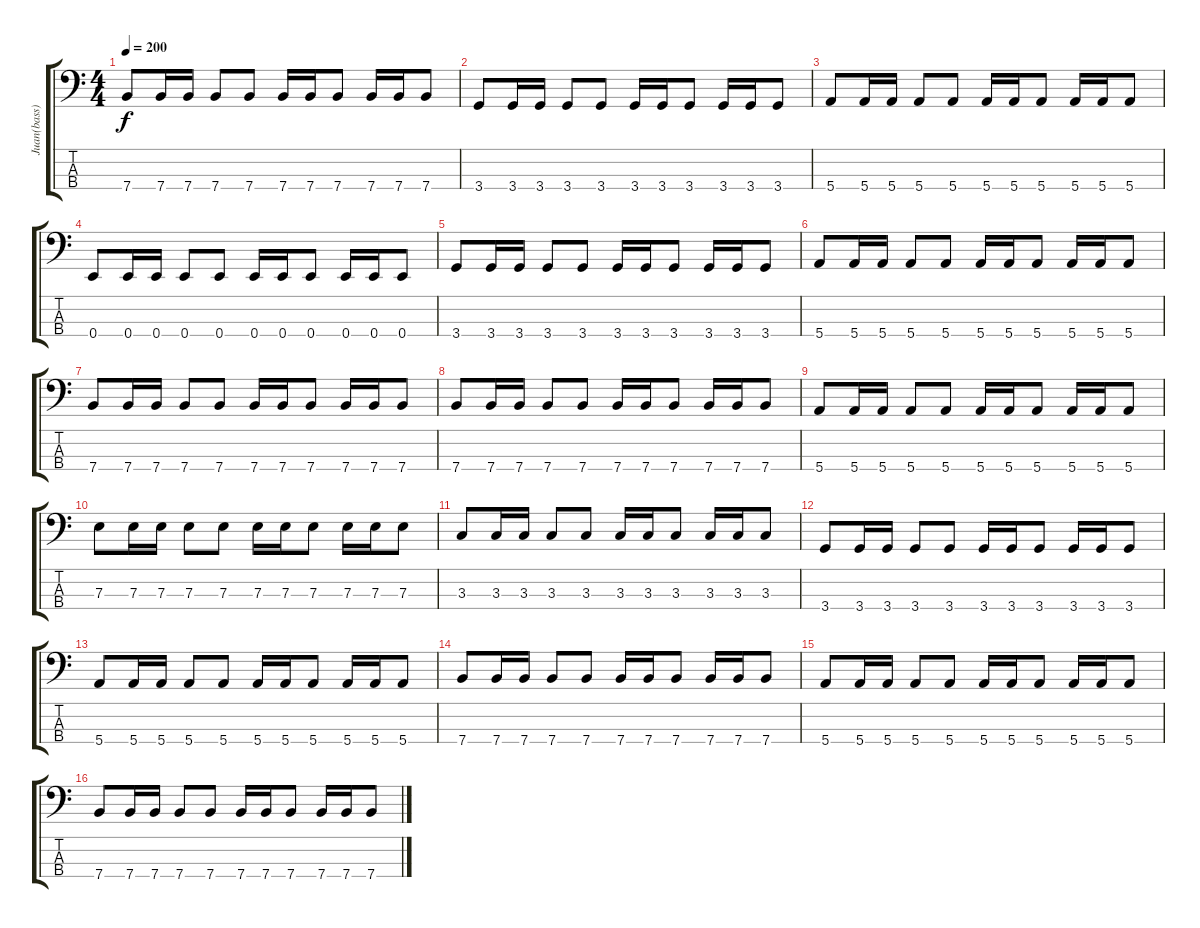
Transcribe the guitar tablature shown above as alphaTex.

\track ("Juan(bass)" "Juan(bass)") {instrument electricbasspick}
\staff {score tabs}
\tuning (G2 D2 A1 E1) {hide}
\ts (4 4)
\tempo 200
\clef f4
\ks c
7.4.8{dy f} 7.4.16 7.4.16 7.4.8 7.4.8 7.4.16 7.4.16 7.4.8 7.4.16 7.4.16 7.4.8 |
3.4.8 3.4.16 3.4.16 3.4.8 3.4.8 3.4.16 3.4.16 3.4.8 3.4.16 3.4.16 3.4.8 |
5.4.8 5.4.16 5.4.16 5.4.8 5.4.8 5.4.16 5.4.16 5.4.8 5.4.16 5.4.16 5.4.8 |
0.4.8 0.4.16 0.4.16 0.4.8 0.4.8 0.4.16 0.4.16 0.4.8 0.4.16 0.4.16 0.4.8 |
3.4.8 3.4.16 3.4.16 3.4.8 3.4.8 3.4.16 3.4.16 3.4.8 3.4.16 3.4.16 3.4.8 |
5.4.8 5.4.16 5.4.16 5.4.8 5.4.8 5.4.16 5.4.16 5.4.8 5.4.16 5.4.16 5.4.8 |
7.4.8 7.4.16 7.4.16 7.4.8 7.4.8 7.4.16 7.4.16 7.4.8 7.4.16 7.4.16 7.4.8 |
7.4.8 7.4.16 7.4.16 7.4.8 7.4.8 7.4.16 7.4.16 7.4.8 7.4.16 7.4.16 7.4.8 |
5.4.8 5.4.16 5.4.16 5.4.8 5.4.8 5.4.16 5.4.16 5.4.8 5.4.16 5.4.16 5.4.8 |
7.3.8 7.3.16 7.3.16 7.3.8 7.3.8 7.3.16 7.3.16 7.3.8 7.3.16 7.3.16 7.3.8 |
3.3.8 3.3.16 3.3.16 3.3.8 3.3.8 3.3.16 3.3.16 3.3.8 3.3.16 3.3.16 3.3.8 |
3.4.8 3.4.16 3.4.16 3.4.8 3.4.8 3.4.16 3.4.16 3.4.8 3.4.16 3.4.16 3.4.8 |
5.4.8 5.4.16 5.4.16 5.4.8 5.4.8 5.4.16 5.4.16 5.4.8 5.4.16 5.4.16 5.4.8 |
7.4.8 7.4.16 7.4.16 7.4.8 7.4.8 7.4.16 7.4.16 7.4.8 7.4.16 7.4.16 7.4.8 |
5.4.8 5.4.16 5.4.16 5.4.8 5.4.8 5.4.16 5.4.16 5.4.8 5.4.16 5.4.16 5.4.8 |
7.4.8 7.4.16 7.4.16 7.4.8 7.4.8 7.4.16 7.4.16 7.4.8 7.4.16 7.4.16 7.4.8
